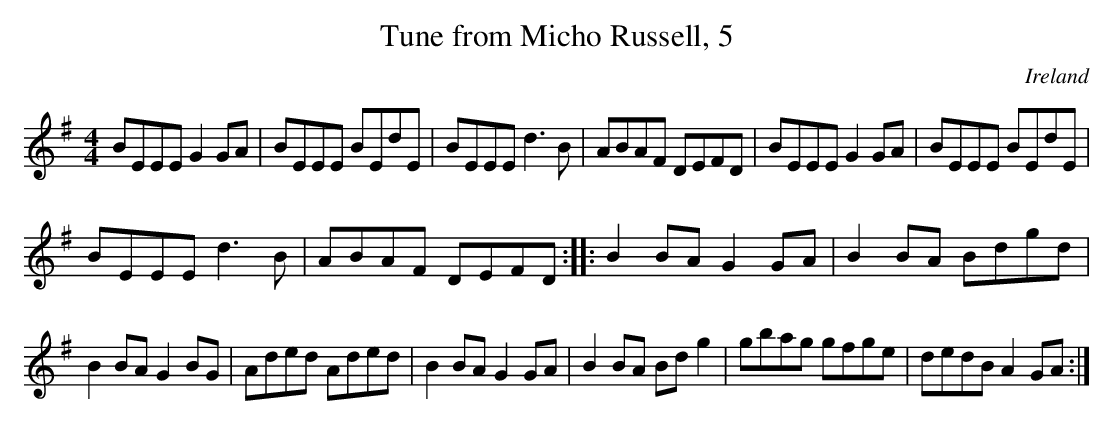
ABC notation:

X:1
T:Tune from Micho Russell, 5
O:Ireland
M:4/4
K:G
BEEE G2GA| BEEE BEdE| BEEE d3B| ABAF DEFD|\
BEEE G2GA| BEEE BEdE|
BEEE d3B| ABAF DEFD :: \
B2BA G2GA| B2BA Bdgd|
B2BA G2BG| Aded Aded|\
B2BA G2GA| B2BA Bdg2| gbag gfge| dedB A2GA:|
